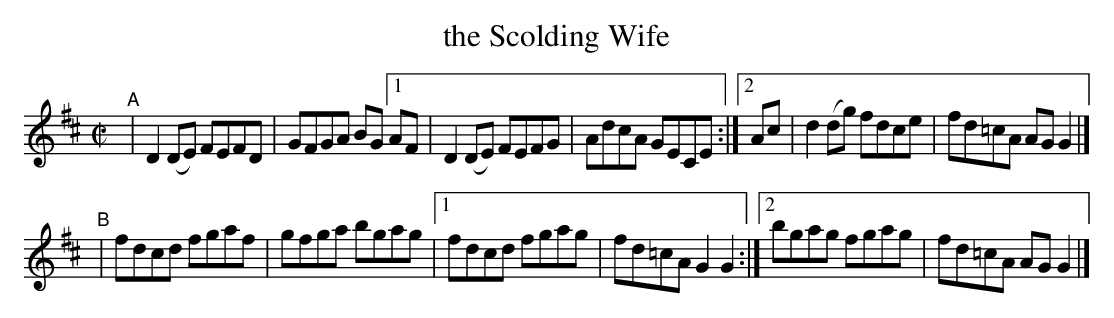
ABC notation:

X:1
T: the Scolding Wife
M: C|
L: 1/8
K: D
"^A"\
|       D2(DE) FEFD | GFGA  BG \
[1 AF | D2(DE) FEFG | AdcA  GECE :|\
[2 Ac | d2(dg) fdce | fd=cA AGG2 |]
"^B"\
|  fdcd fgaf | gfga  bgag |\
[1 fdcd fgag | fd=cA G2G2 :|\
[2 bgag fgag | fd=cA AGG2 |]
